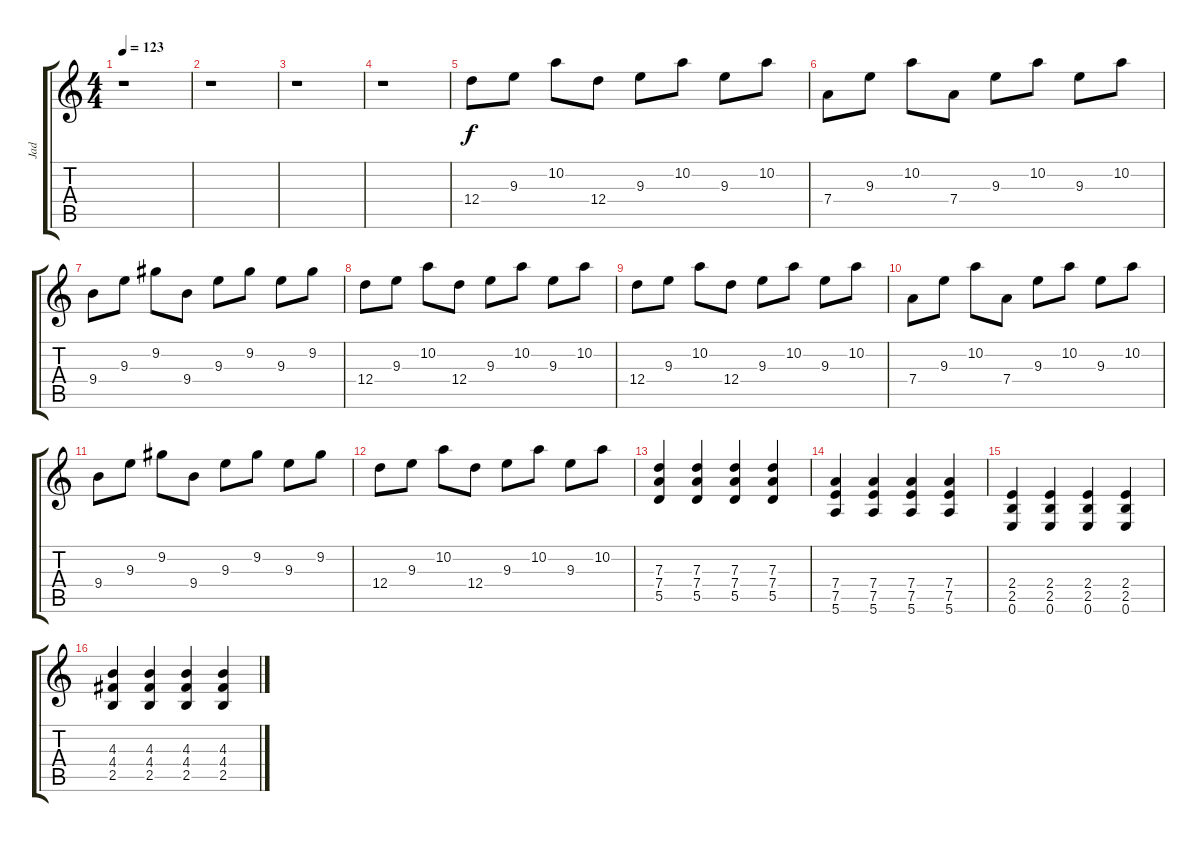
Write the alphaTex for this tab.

\track ("Jad" "Jad") {instrument overdrivenguitar}
\staff {score tabs}
\tuning (E4 B3 G3 D3 A2 E2) {hide}
\ts (4 4)
\tempo 123
\clef g2
\ks c
r.1{dy f} |
r.1 |
r.1 |
r.1 |
12.4.8 9.3.8 10.2.8 12.4.8 9.3.8 10.2.8 9.3.8 10.2.8 |
7.4.8 9.3.8 10.2.8 7.4.8 9.3.8 10.2.8 9.3.8 10.2.8 |
9.4.8 9.3.8 9.2.8 9.4.8 9.3.8 9.2.8 9.3.8 9.2.8 |
12.4.8 9.3.8 10.2.8 12.4.8 9.3.8 10.2.8 9.3.8 10.2.8 |
12.4.8 9.3.8 10.2.8 12.4.8 9.3.8 10.2.8 9.3.8 10.2.8 |
7.4.8 9.3.8 10.2.8 7.4.8 9.3.8 10.2.8 9.3.8 10.2.8 |
9.4.8 9.3.8 9.2.8 9.4.8 9.3.8 9.2.8 9.3.8 9.2.8 |
12.4.8 9.3.8 10.2.8 12.4.8 9.3.8 10.2.8 9.3.8 10.2.8 |
(7.3 7.4 5.5).4 (7.3 7.4 5.5).4 (7.3 7.4 5.5).4 (7.3 7.4 5.5).4 |
(7.4 7.5 5.6).4 (7.4 7.5 5.6).4 (7.4 7.5 5.6).4 (7.4 7.5 5.6).4 |
(2.4 2.5 0.6).4 (2.4 2.5 0.6).4 (2.4 2.5 0.6).4 (2.4 2.5 0.6).4 |
(4.3 4.4 2.5).4 (4.3 4.4 2.5).4 (4.3 4.4 2.5).4 (4.3 4.4 2.5).4
